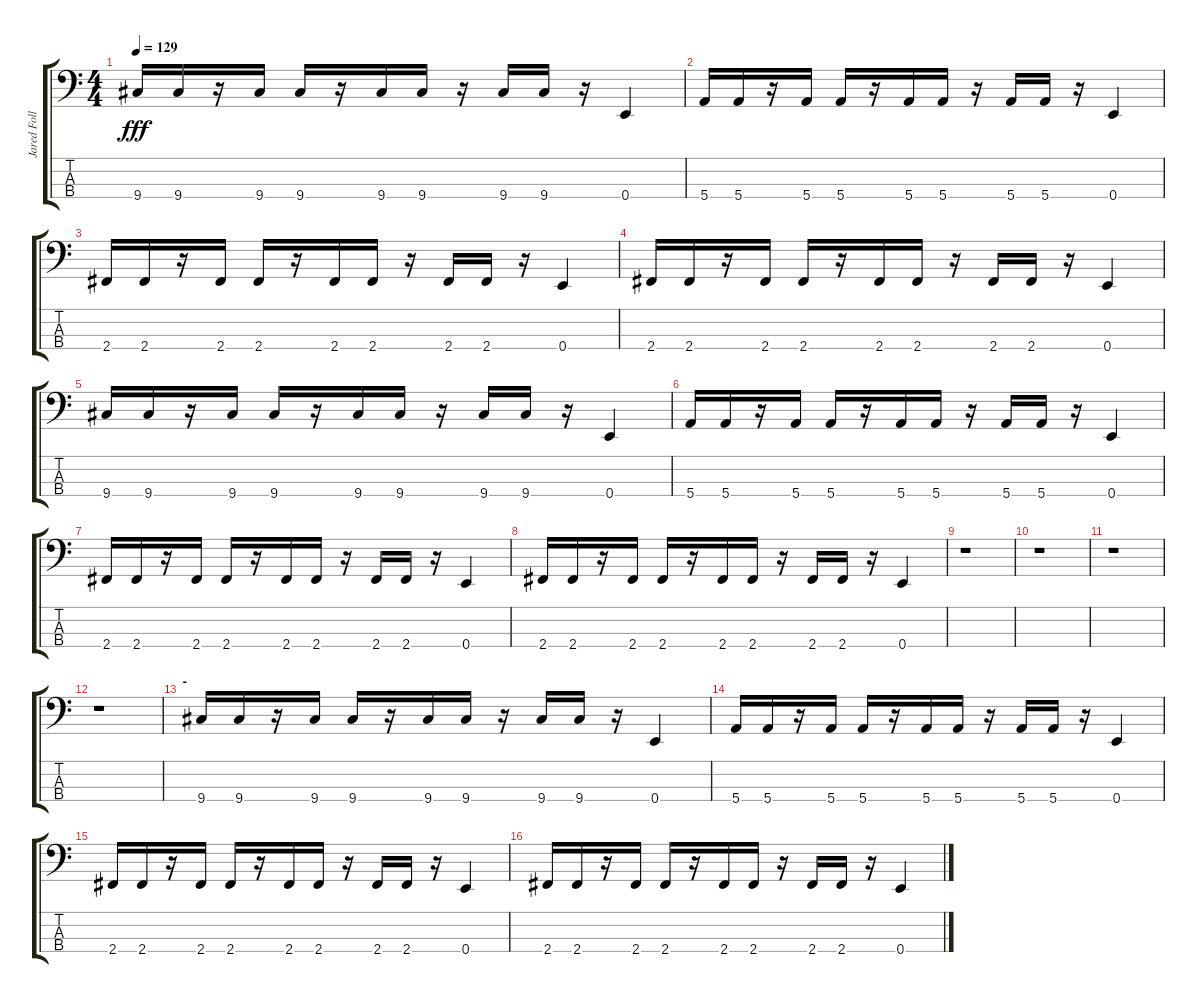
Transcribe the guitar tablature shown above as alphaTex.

\track ("Jared Followill" "Jared Foll") {instrument electricbasspick}
\staff {score tabs}
\tuning (G2 D2 A1 E1) {hide}
\ts (4 4)
\tempo 129
\clef f4
\ks c
9.4.16{dy fff} 9.4.16 r.16 9.4.16 9.4.16 r.16 9.4.16 9.4.16 r.16 9.4.16 9.4.16 r.16 0.4.4 |
5.4.16 5.4.16 r.16 5.4.16 5.4.16 r.16 5.4.16 5.4.16 r.16 5.4.16 5.4.16 r.16 0.4.4 |
2.4.16 2.4.16 r.16 2.4.16 2.4.16 r.16 2.4.16 2.4.16 r.16 2.4.16 2.4.16 r.16 0.4.4 |
2.4.16 2.4.16 r.16 2.4.16 2.4.16 r.16 2.4.16 2.4.16 r.16 2.4.16 2.4.16 r.16 0.4.4 |
9.4.16 9.4.16 r.16 9.4.16 9.4.16 r.16 9.4.16 9.4.16 r.16 9.4.16 9.4.16 r.16 0.4.4 |
5.4.16 5.4.16 r.16 5.4.16 5.4.16 r.16 5.4.16 5.4.16 r.16 5.4.16 5.4.16 r.16 0.4.4 |
2.4.16 2.4.16 r.16 2.4.16 2.4.16 r.16 2.4.16 2.4.16 r.16 2.4.16 2.4.16 r.16 0.4.4 |
2.4.16 2.4.16 r.16 2.4.16 2.4.16 r.16 2.4.16 2.4.16 r.16 2.4.16 2.4.16 r.16 0.4.4 |
r.1 |
r.1 |
r.1 |
r.1 |
\section ("" "-")
9.4.16 9.4.16 r.16 9.4.16 9.4.16 r.16 9.4.16 9.4.16 r.16 9.4.16 9.4.16 r.16 0.4.4 |
5.4.16 5.4.16 r.16 5.4.16 5.4.16 r.16 5.4.16 5.4.16 r.16 5.4.16 5.4.16 r.16 0.4.4 |
2.4.16 2.4.16 r.16 2.4.16 2.4.16 r.16 2.4.16 2.4.16 r.16 2.4.16 2.4.16 r.16 0.4.4 |
2.4.16 2.4.16 r.16 2.4.16 2.4.16 r.16 2.4.16 2.4.16 r.16 2.4.16 2.4.16 r.16 0.4.4
